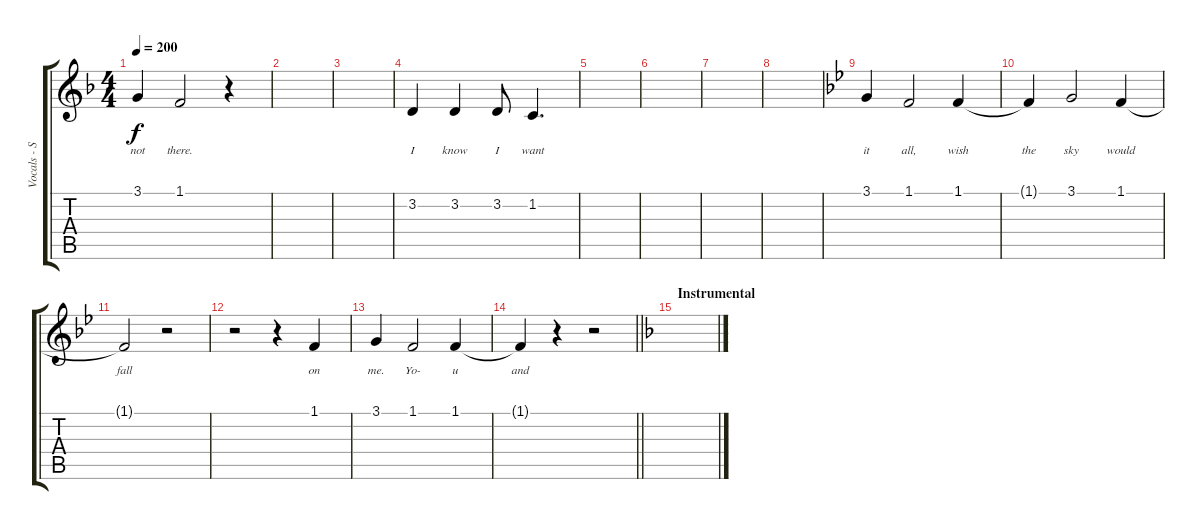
\track ("Vocals - Simon Neil" "Vocals - S") {instrument altosax}
\staff {score tabs}
\tuning (E4 B3 G3 D3 A2 E2) {hide}
\ts (4 4)
\tempo 200
\clef g2
\ks f
3.1.4{lyrics (0 "not") lyrics (1 "") lyrics (2 "") lyrics (3 "") lyrics (4 "") dy f} 1.1.2{lyrics (0 "there.") lyrics (1 "") lyrics (2 "") lyrics (3 "") lyrics (4 "")} r.4 |
|
|
3.2.4{lyrics (0 "I") lyrics (1 "") lyrics (2 "") lyrics (3 "") lyrics (4 "")} 3.2.4{lyrics (0 "know") lyrics (1 "") lyrics (2 "") lyrics (3 "") lyrics (4 "")} 3.2.8{lyrics (0 "I") lyrics (1 "") lyrics (2 "") lyrics (3 "") lyrics (4 "")} 1.2.4{d lyrics (0 "want") lyrics (1 "") lyrics (2 "") lyrics (3 "") lyrics (4 "")} |
|
|
|
|
\ks bb
3.1.4{lyrics (0 "it") lyrics (1 "") lyrics (2 "") lyrics (3 "") lyrics (4 "")} 1.1.2{lyrics (0 "all,") lyrics (1 "") lyrics (2 "") lyrics (3 "") lyrics (4 "")} 1.1.4{lyrics (0 "wish") lyrics (1 "") lyrics (2 "") lyrics (3 "") lyrics (4 "")} |
1.1{t}.4{lyrics (0 "the") lyrics (1 "") lyrics (2 "") lyrics (3 "") lyrics (4 "")} 3.1.2{lyrics (0 "sky") lyrics (1 "") lyrics (2 "") lyrics (3 "") lyrics (4 "")} 1.1.4{lyrics (0 "would") lyrics (1 "") lyrics (2 "") lyrics (3 "") lyrics (4 "")} |
1.1{t}.2{lyrics (0 "fall") lyrics (1 "") lyrics (2 "") lyrics (3 "") lyrics (4 "")} r.2 |
r.2 r.4 1.1.4{lyrics (0 "on") lyrics (1 "") lyrics (2 "") lyrics (3 "") lyrics (4 "")} |
3.1.4{lyrics (0 "me.") lyrics (1 "") lyrics (2 "") lyrics (3 "") lyrics (4 "")} 1.1.2{lyrics (0 "Yo-") lyrics (1 "") lyrics (2 "") lyrics (3 "") lyrics (4 "")} 1.1.4{lyrics (0 "u") lyrics (1 "") lyrics (2 "") lyrics (3 "") lyrics (4 "")} |
\barLineRight lightlight
1.1{t}.4{lyrics (0 "and") lyrics (1 "") lyrics (2 "") lyrics (3 "") lyrics (4 "")} r.4 r.2 |
\section ("" "Instrumental")
\ks f
